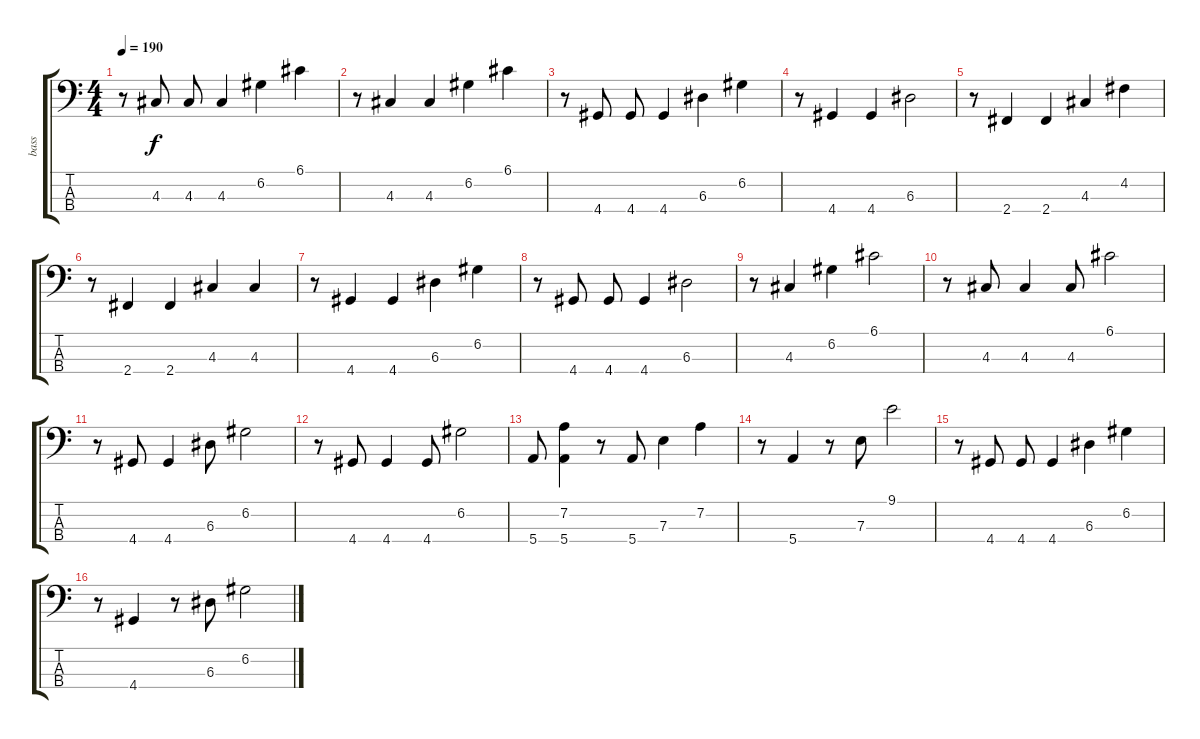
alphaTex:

\track ("bass" "bass") {instrument electricbassfinger}
\staff {score tabs}
\tuning (G2 D2 A1 E1) {hide}
\ts (4 4)
\tempo 190
\clef f4
\ks c
r.8{dy f} 4.3.8 4.3.8 4.3.4 6.2.4 6.1.4 |
r.8 4.3.4 4.3.4 6.2.4 6.1.4 |
r.8 4.4.8 4.4.8 4.4.4 6.3.4 6.2.4 |
r.8 4.4.4 4.4.4 6.3.2 |
r.8 2.4.4 2.4.4 4.3.4 4.2.4 |
r.8 2.4.4 2.4.4 4.3.4 4.3.4 |
r.8 4.4.4 4.4.4 6.3.4 6.2.4 |
r.8 4.4.8 4.4.8 4.4.4 6.3.2 |
r.8 4.3.4 6.2.4 6.1.2 |
r.8 4.3.8 4.3.4 4.3.8 6.1.2 |
r.8 4.4.8 4.4.4 6.3.8 6.2.2 |
r.8 4.4.8 4.4.4 4.4.8 6.2.2 |
5.4.8 (7.2 5.4).4 r.8 5.4.8 7.3.4 7.2.4 |
r.8 5.4.4 r.8 7.3.8 9.1.2 |
r.8 4.4.8 4.4.8 4.4.4 6.3.4 6.2.4 |
r.8 4.4.4 r.8 6.3.8 6.2.2
